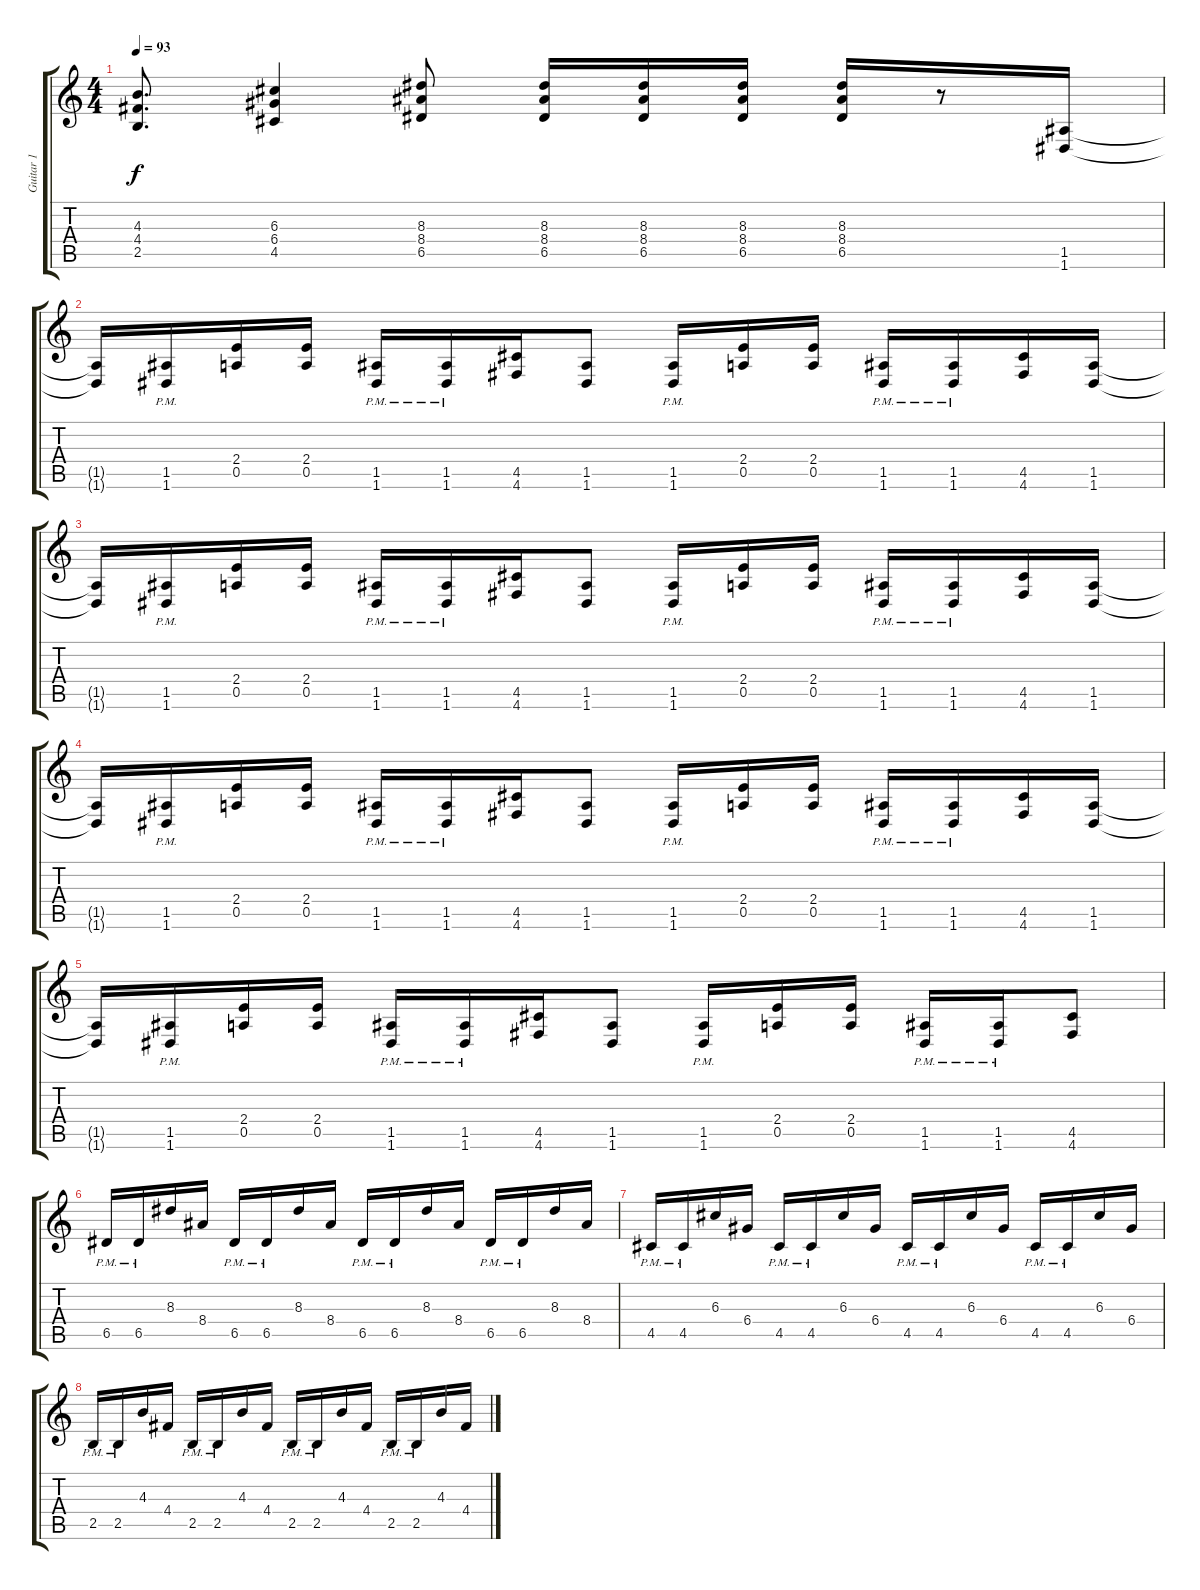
\track ("Guitar 1" "Guitar 1") {instrument overdrivenguitar}
\staff {score tabs}
\tuning (E4 B3 G3 D3 A2 D2) {hide}
\ts (4 4)
\tempo 93
\clef g2
\ks c
(4.3{t} 4.4{t} 2.5{t}).8{d dy f} (6.3 6.4 4.5).4 (8.3 8.4 6.5).8 (8.3 8.4 6.5).16 (8.3 8.4 6.5).16 (8.3 8.4 6.5).16 (8.3 8.4 6.5).16 r.8 (1.5 1.6).16 |
(1.5{t} 1.6{t}).16 (1.5{pm} 1.6{pm}).16 (2.4 0.5).16 (2.4 0.5).16 (1.5{pm} 1.6{pm}).16 (1.5{pm} 1.6{pm}).16 (4.5 4.6).16 (1.5 1.6).8 (1.5{pm} 1.6{pm}).16 (2.4 0.5).16 (2.4 0.5).16 (1.5{pm} 1.6{pm}).16 (1.5{pm} 1.6{pm}).16 (4.5 4.6).16 (1.5 1.6).16 |
(1.5{t} 1.6{t}).16 (1.5{pm} 1.6{pm}).16 (2.4 0.5).16 (2.4 0.5).16 (1.5{pm} 1.6{pm}).16 (1.5{pm} 1.6{pm}).16 (4.5 4.6).16 (1.5 1.6).8 (1.5{pm} 1.6{pm}).16 (2.4 0.5).16 (2.4 0.5).16 (1.5{pm} 1.6{pm}).16 (1.5{pm} 1.6{pm}).16 (4.5 4.6).16 (1.5 1.6).16 |
(1.5{t} 1.6{t}).16 (1.5{pm} 1.6{pm}).16 (2.4 0.5).16 (2.4 0.5).16 (1.5{pm} 1.6{pm}).16 (1.5{pm} 1.6{pm}).16 (4.5 4.6).16 (1.5 1.6).8 (1.5{pm} 1.6{pm}).16 (2.4 0.5).16 (2.4 0.5).16 (1.5{pm} 1.6{pm}).16 (1.5{pm} 1.6{pm}).16 (4.5 4.6).16 (1.5 1.6).16 |
(1.5{t} 1.6{t}).16 (1.5{pm} 1.6{pm}).16 (2.4 0.5).16 (2.4 0.5).16 (1.5{pm} 1.6{pm}).16 (1.5{pm} 1.6{pm}).16 (4.5 4.6).16 (1.5 1.6).8 (1.5{pm} 1.6{pm}).16 (2.4 0.5).16 (2.4 0.5).16 (1.5{pm} 1.6{pm}).16 (1.5{pm} 1.6{pm}).16 (4.5 4.6).8 |
6.5{pm}.16 6.5{pm}.16 8.3.16 8.4.16 6.5{pm}.16 6.5{pm}.16 8.3.16 8.4.16 6.5{pm}.16 6.5{pm}.16 8.3.16 8.4.16 6.5{pm}.16 6.5{pm}.16 8.3.16 8.4.16 |
4.5{pm}.16 4.5{pm}.16 6.3.16 6.4.16 4.5{pm}.16 4.5{pm}.16 6.3.16 6.4.16 4.5{pm}.16 4.5{pm}.16 6.3.16 6.4.16 4.5{pm}.16 4.5{pm}.16 6.3.16 6.4.16 |
2.5{pm}.16 2.5{pm}.16 4.3.16 4.4.16 2.5{pm}.16 2.5{pm}.16 4.3.16 4.4.16 2.5{pm}.16 2.5{pm}.16 4.3.16 4.4.16 2.5{pm}.16 2.5{pm}.16 4.3.16 4.4.16
